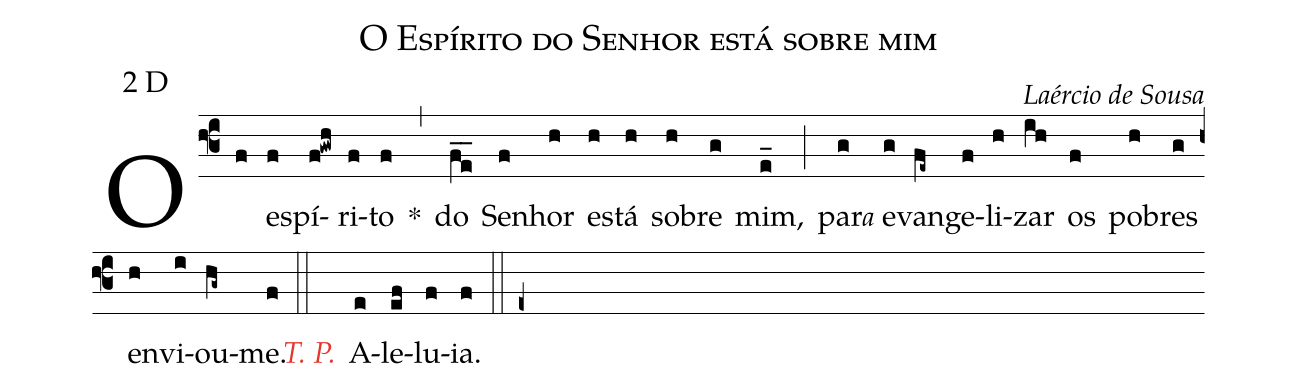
name: O Espírito do Senhor está sobre mim;
mode: 2;
mode-differentia: D;
commentary: Laércio de Sousa;
%%
(f3)

O(f) es(f)pí(f!gwh)ri(f)to(f) *(,) do(f_e_) Se(f)nhor(h) es(h)tá(h) so(h)bre(g) mim,(e_) (;) pa(g)r<e>a</e> e(g)van(fe~)ge(f)li(h)zar(ih) os(f) po(h)bres(g) en(h)vi(i)ou-(hg~)me.(f) (::)

<c><i>T. P.</i></c>() A(e)le(ef)lu(f)ia.(f) (::e+)
